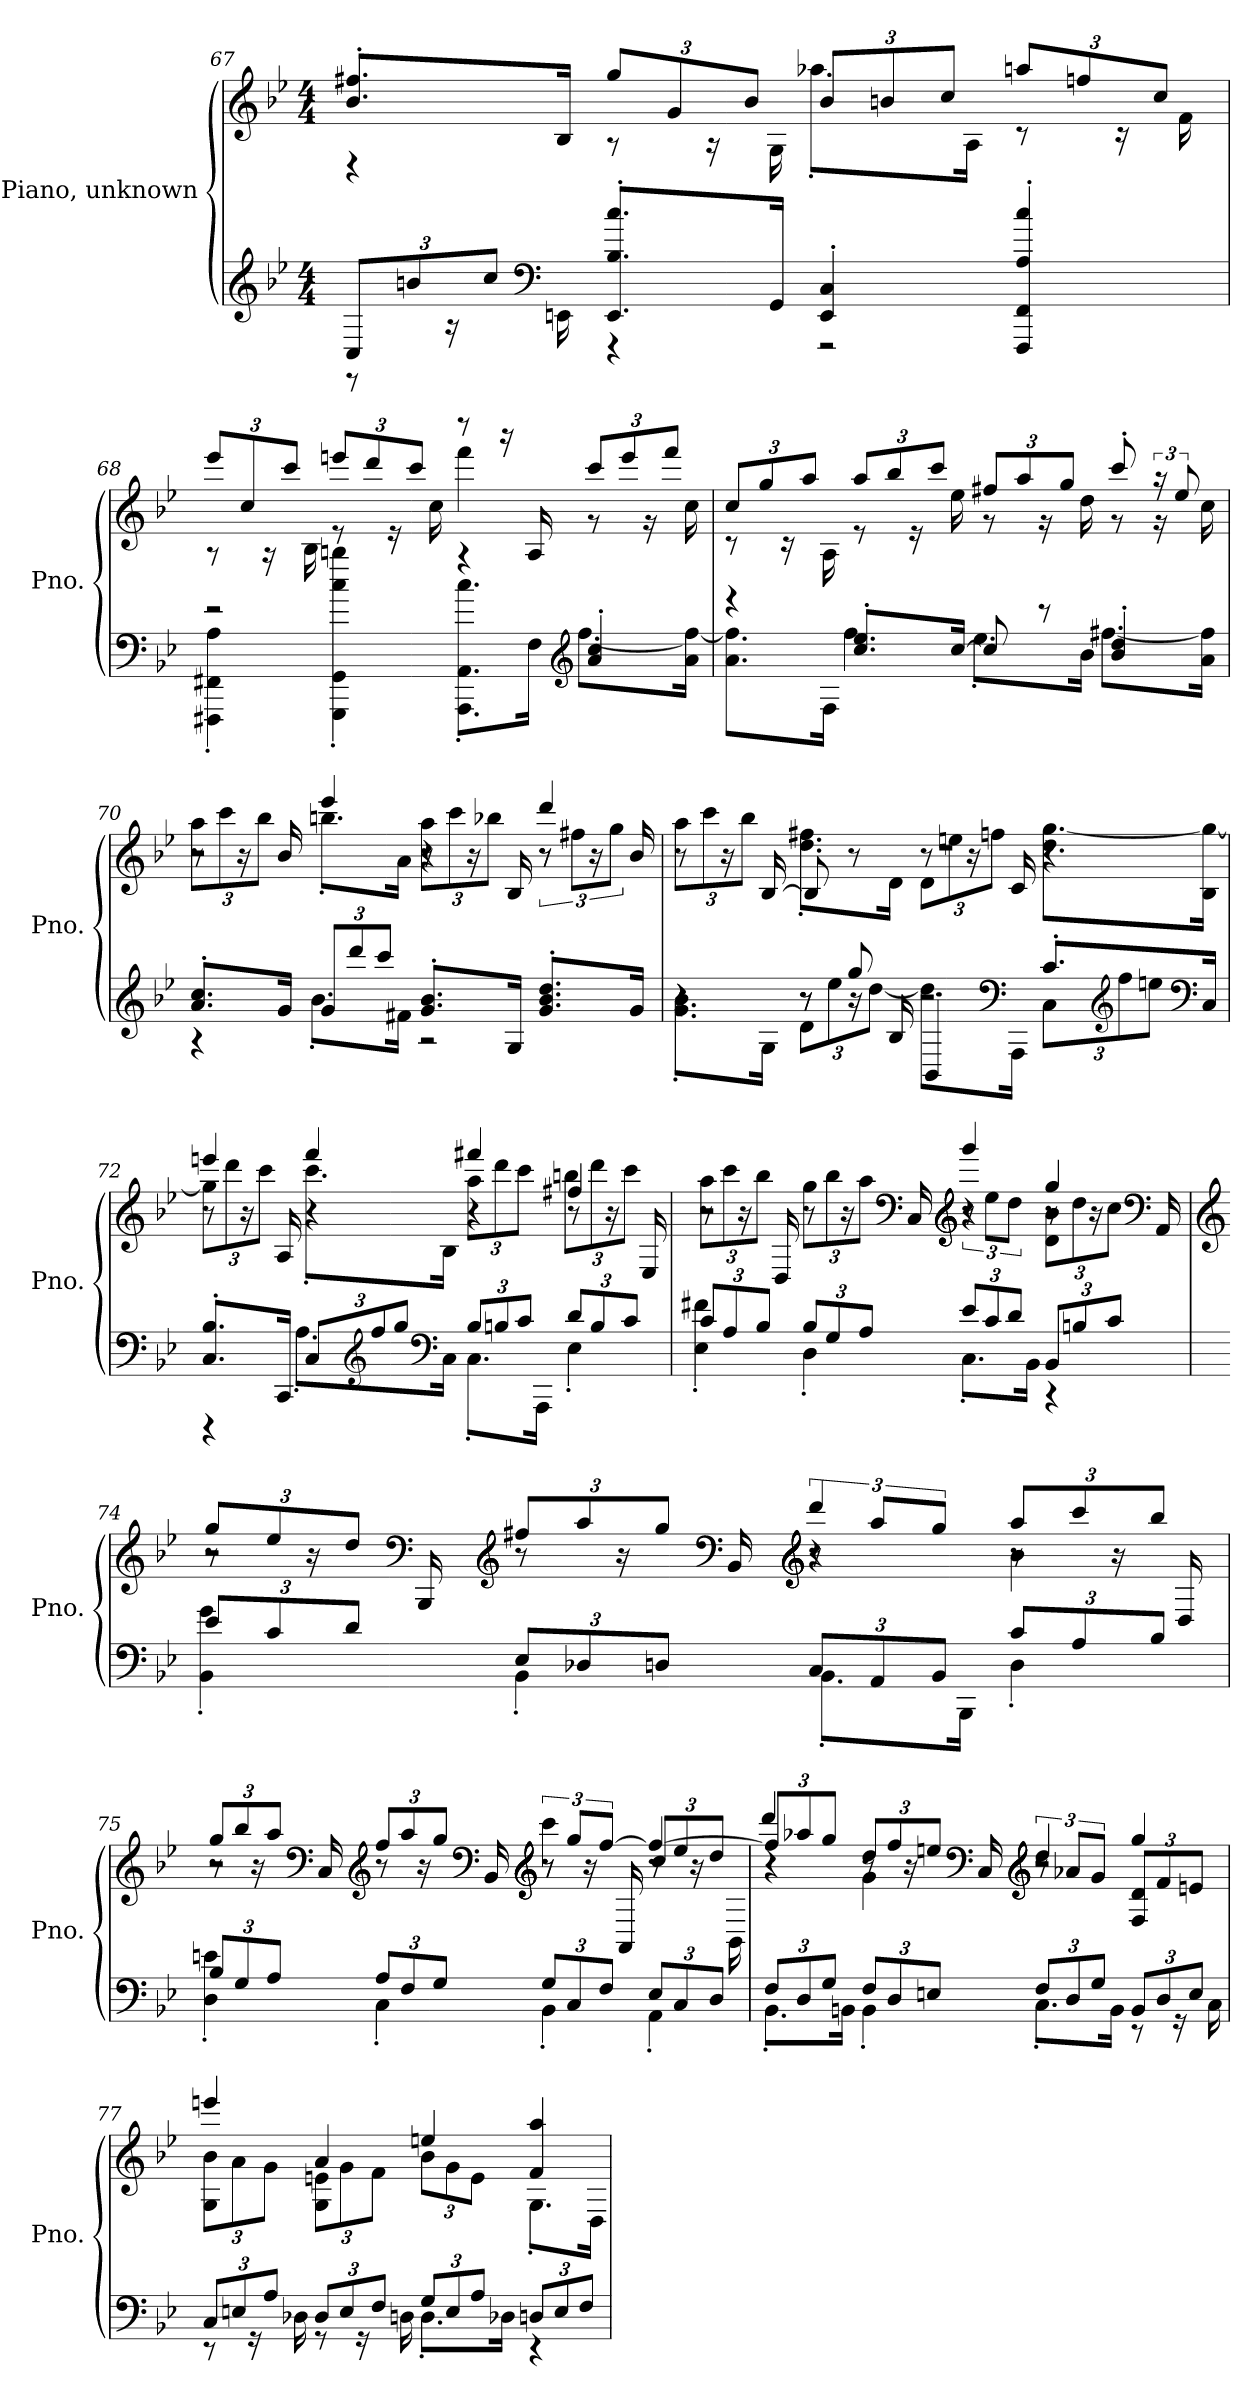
**kern	**kern
*part1	*part1
*staff2	*staff1
*I"Piano, unknown	*
*I'Pno.	*
!!LO:LB:g=z
*clefG2	*clefG2
*k[b-e-]	*k[b-e-]
*M4/4	*M4/4
*Xbrackettup	*
=67	=67
*^	*^
12C/L	8r	8.b-/' 8.ff#X/'L	4r
12bn/	.	.	.
.	16r	.	.
12cc/J	.	.	.
*clefF4	*	*	*
.	16EEn\	16B-/Jk	.
*	*	*Xbrackettup	*
8.EE/' 8.B-/' 8.cc/'L	4r	12gg/L	8r
.	.	12g/	.
.	.	.	16r
.	.	12b-/J	.
16GG/Jk	.	.	16G\
4EE/' 4C/'	2r	12b-/L	8.aa-X'\L
.	.	12bn/	.
.	.	12cc/J	.
.	.	.	16A\Jk
4FFF/' 4FF/' 4A/' 4cc/'	.	12aan/L	8r
.	.	12ffn/	.
.	.	.	16r
.	.	12cc/J	.
.	.	.	16f\
!!LO:PB:g=z	!!
=68	=68	=68	=68
2r	4FFF#X\' 4FF#X\' 4A\'	12eee-/L	8r
.	.	12cc/	.
.	.	.	16r
.	.	12ccc/J	.
.	.	.	16B-\
.	4GGG\' 4GG\' 4cc\' 4bbn\'	12eeen/L	8r
.	.	12ddd/	.
.	.	.	16r
.	.	12ccc/J	.
.	.	.	16cc\
4r	8.AAA\' 8.AA\' 8.cc\'L	8r	4fff\
.	.	16r	.
.	16F\Jk	16A/	.
*clefG2	*	*	*
4a/' 4cc/'	[8.ff\L	12ccc/L	8r
.	.	12eee/	.
.	.	.	16r
.	.	12fff/J	.
.	16a\ 16ff\_Jk	.	16cc\
=69	=69	=69	=69
4r	8.a\ 8.ff\]L	12cc/L	8r
.	.	12gg/	.
.	.	.	16r
.	.	12aa/J	.
.	16F\Jk	.	16A\
8.cc/' 8.ee-/'L	4ff\	12aa/L	8r
.	.	12bb-/	.
.	.	.	16r
.	.	12ccc/J	.
[16cc/Jk	.	.	16ee-\
8cc/]	8.ee-'\L	12ff#X/L	8r
.	.	12aa/	.
8r	.	.	16r
.	.	12gg/J	.
.	16b-\Jk	.	16dd\
4b-/' 4dd/'	[8.ff#X\L	8ccc'/	8r
*	*	*brackettup	*
.	.	24r	16r
.	.	12ee-/	.
.	16a\ 16ff#\]Jk	.	16cc\
!!LO:LB:g=z
=70	=70	=70	=70
*	*	*	*Xbrackettup
*	*	*	*^
8.a/' 8.cc/'L	4r	2r	12aa\L	8r
.	.	.	12ccc\	.
.	.	.	.	16r
.	.	.	12bb-\J	.
16g/Jk	.	.	.	16b-/
12g/L	8.b-'\L	.	8.bbn'\L	4eee-/
12ddd/	.	.	.	.
12ccc/J	.	.	.	.
.	16f#X\Jk	.	16a\Jk	.
8.g/' 8.b-/'L	2r	4r	12aa\L	8r
.	.	.	12ccc\	.
.	.	.	.	16r
.	.	.	12bb-X\J	.
16G/Jk	.	.	.	16B-/
*	*	*	*brackettup	*
8.g/' 8.b-/' 8.dd/'L	.	4ddd/	12r	8r
.	.	.	12ff#X\L	.
.	.	.	.	16r
.	.	.	12gg\J	.
16g/Jk	.	.	.	16b-/
!!LO:LB:g=z	!!	!!
=71	=71	=71	=71	=71
*	*^	*	*	*
*	*	*	*	*Xbrackettup	*
4r	8.g\' 8.b-\'L	4r	1r	12aa\L	8r
.	.	.	.	12ccc\	.
.	.	.	.	.	16r
.	.	.	.	12bb-\J	.
.	16G\Jk	.	.	.	[16B-/
8r	12d\L	8r	.	8.dd\' 8.ff#X\'L	8B-/]
.	12ee-\	.	.	.	.
8gg/	.	16r	.	.	8r
.	[12dd\J	.	.	.	.
.	.	16B-/	.	16d\Jk	.
2r	8.dd\L]	4BB-'/	.	12d\L	8r
.	.	.	.	12een\	.
.	.	.	.	.	16r
.	.	.	.	12ffn\J	.
*clefF4	*	*	*	*	*
.	16AAA\Jk	.	.	.	16c/
.	12C\L	8.c'/L	.	8.dd\ [8.gg\L	4r
*clefG2	*	*	*	*	*
.	12ff\	.	.	.	.
.	12een\J	.	.	.	.
*clefF4	*	*	*	*	*
.	.	16C/Jk	.	16B-\ 16gg\_Jk	.
*	*v	*v	*	*	*
!!LO:LB:g=z	!!	!!
=72	=72	=72	=72	=72
8.C/' 8.B-/'L	4r	4eeen/	12gg\L]	8r
.	.	.	12ddd\	.
.	.	.	.	16r
.	.	.	12ccc\J	.
16CC/Jk	.	.	.	16A/
12C/L	8.A'\L	4r	8.ccc'\L	4fff/
*clefG2	*	*	*	*
12ff/	.	.	.	.
12gg/J	.	.	.	.
*clefF4	*	*	*	*
.	16C\Jk	.	16B-\Jk	.
12B-/L	8.C'\L	4r	12aa\L	4fff#X/
12Bn/	.	.	12ddd\	.
12c/J	.	.	12ccc\J	.
.	16AAA\Jk	.	.	.
12d/L	4E-'\	4ff#X/	12bbn\L	8r
12B/	.	.	12ddd\	.
.	.	.	.	16r
12c/J	.	.	12ccc\J	.
.	.	.	.	16E-/
!!LO:LB:g=z	!!	!!
=73	=73	=73	=73	=73
12c/L	4E-\' 4f#X\'	2r	12aa\L	8r
12A/	.	.	12ccc\	.
.	.	.	.	16r
12B-/J	.	.	12bb-\J	.
.	.	.	.	16D/
12B-/L	4D'\	.	12gg\L	8r
12G/	.	.	12bb-\	.
.	.	.	.	16r
12A/J	.	.	12aa\J	.
*	*	*clefF4	*	*
.	.	.	.	16C/
*	*	*clefG2	*	*
*	*	*	*brackettup	*
12e-/L	8.C'\L	4r	12r	4ggg/
12c/	.	.	12ee-\L	.
12d/J	.	.	12dd\J	.
.	16BB-\Jk	.	.	.
*	*	*	*Xbrackettup	*
12BB-/L	4r	4gg/	12d\ 12b-\L	8r
12Bn/	.	.	12dd\	.
.	.	.	.	16r
12c/J	.	.	12cc\J	.
*	*	*clefF4	*	*
.	.	.	.	16AA/
!!LO:LB:g=z	!!	!!
=74	=74	=74	=74	=74
*	*	*clefG2	*	*
12e-/L	4BB-\' 4g\'	12gg/L	2r	8r
12c/	.	12ee-/	.	.
.	.	.	.	16r
12d/J	.	12dd/J	.	.
*	*	*clefF4	*	*
.	.	.	.	16BBB-/
*	*	*clefG2	*	*
12E-/L	4BB-'\	12ff#X/L	.	8r
12D-X/	.	12aa/	.	.
.	.	.	.	16r
12Dn/J	.	12gg/J	.	.
*	*	*clefF4	*	*
.	.	.	.	16BB-/
*	*	*clefG2	*	*
*	*	*brackettup	*	*
12C/L	8.BB-'\L	12r	4r	4ddd/
12AA/	.	12aa/L	.	.
12BB-/J	.	12gg/J	.	.
.	16BBB-\Jk	.	.	.
*	*	*Xbrackettup	*	*
12c/L	4D'\	12aa/L	4b-\	8r
12A/	.	12ccc/	.	.
.	.	.	.	16r
12B-/J	.	12bb-/J	.	.
.	.	.	.	16D/
!!LO:PB:g=z	!!	!!
=75	=75	=75	=75	=75
12B-/L	4D\' 4en\'	12gg/L	2r	8r
12G/	.	12bb-/	.	.
.	.	.	.	16r
12A/J	.	12aa/J	.	.
*	*	*clefF4	*	*
.	.	.	.	16C/
*	*	*clefG2	*	*
12A/L	4C'\	12ff/L	.	8r
12F/	.	12aa/	.	.
.	.	.	.	16r
12G/J	.	12gg/J	.	.
*	*	*clefF4	*	*
.	.	.	.	16BB-/
*	*	*clefG2	*	*
*	*	*brackettup	*	*
12G/L	4BB-'\	12r	4ccc\	8r
12C/	.	12gg/L	.	.
.	.	.	.	16r
12F/J	.	[12ff/J	.	.
.	.	.	.	16AA/
*	*	*	*	*Xbrackettup
12E-/L	4AA'\	4ff/_	8r	12cc/L
12C/	.	.	.	12ee-/
.	.	.	16r	.
12D/J	.	.	.	12dd/J
.	.	.	16BB-\	.
!!LO:LB:g=z	!!	!!
=76	=76	=76	=76	=76
12F/L	8.BB-'\L	12ff/L]	4r	4ddd/
12D/	.	12aa-X/	.	.
12G/J	.	12gg/J	.	.
.	16BBn\Jk	.	.	.
12F/L	4BB'\	12dd/L	4g\	8r
12D/	.	12ff/	.	.
.	.	.	.	16r
12En/J	.	12een/J	.	.
*	*	*clefF4	*	*
.	.	.	.	16C/
*	*	*clefG2	*	*
*	*	*brackettup	*	*
12F/L	8.C'\L	12r	2r	4dd/
12D/	.	12a-X/L	.	.
12G/J	.	12g/J	.	.
.	16BB\Jk	.	.	.
*	*	*Xbrackettup	*	*
12BB/L	8r	12F/ 12d/L	.	4gg/
12D/	.	12f/	.	.
.	16r	.	.	.
12E/J	.	12en/J	.	.
.	16C\	.	.	.
*	*	*	*v	*v
=77	=77	=77	=77
12C/L	8r	4eeen/	12G\ 12b-\L
12En/	.	.	12a\
.	16r	.	.
12A/J	.	.	12g\J
.	16D-X\	.	.
12D-/L	8r	4a/	12G\ 12en\L
12E/	.	.	12g\
.	16r	.	.
12F/J	.	.	12f\J
.	16Dn\	.	.
12G/L	8.D'\L	4een/	12b-\L
12E/	.	.	12g\
12A/J	.	.	12e\J
.	16D-X\Jk	.	.
12Dn/L	4r	4f/ 4aa/	8.G'\L
12E/	.	.	.
12F/J	.	.	.
.	.	.	16D\Jk
*v	*v	*	*
*	*v	*v
=	=
*-	*-
